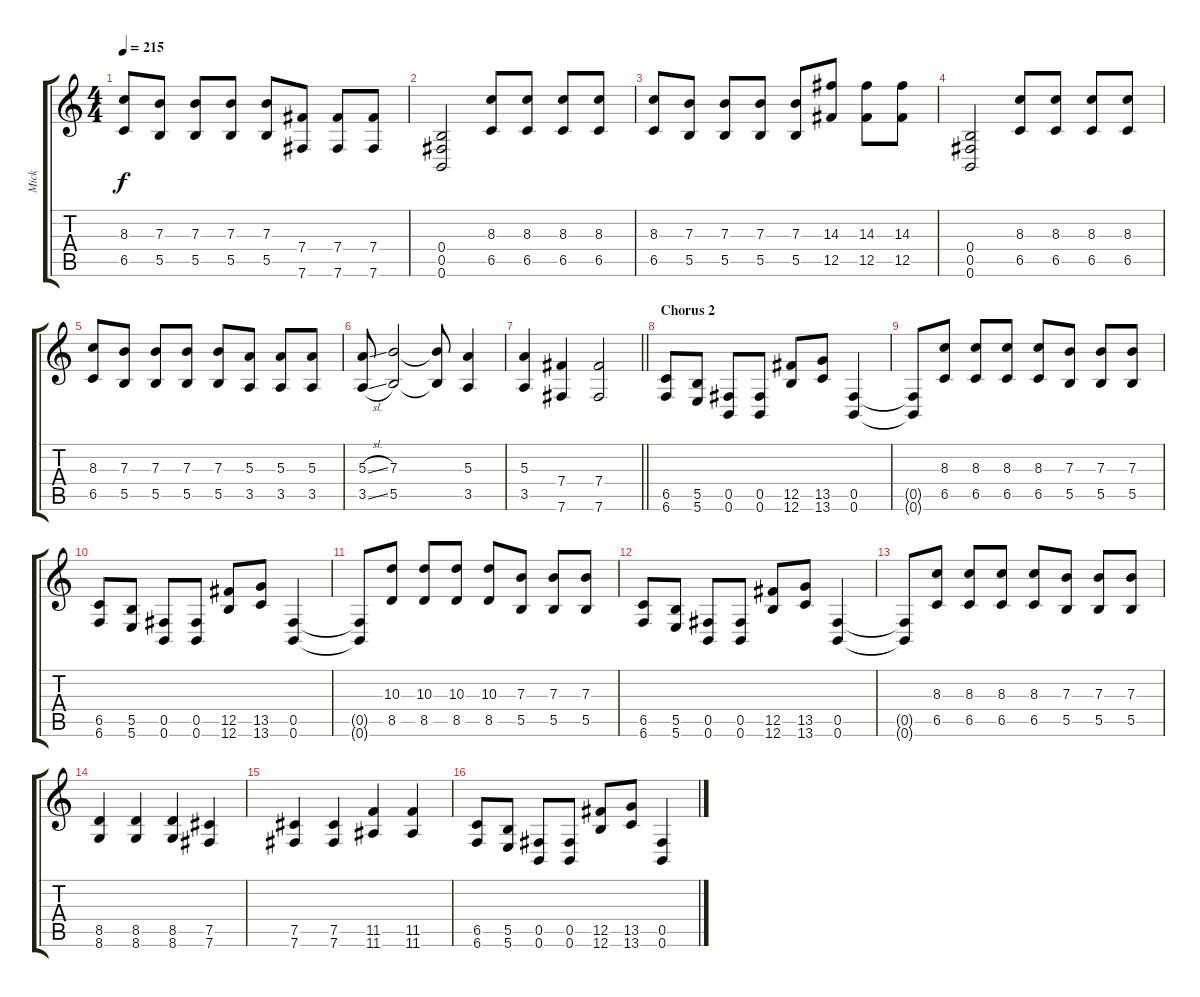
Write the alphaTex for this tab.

\track ("Mick" "Mick") {instrument distortionguitar}
\staff {score tabs}
\tuning (Db4 Ab3 E3 B2 Gb2 B1) {hide}
\ts (4 4)
\tempo 215
\clef g2
\ks c
(8.3 6.5).8{dy f} (7.3 5.5).8 (7.3 5.5).8 (7.3 5.5).8 (7.3 5.5).8 (7.4 7.6).8 (7.4 7.6).8 (7.4 7.6).8 |
(0.4 0.5 0.6).2 (8.3 6.5).8 (8.3 6.5).8 (8.3 6.5).8 (8.3 6.5).8 |
(8.3 6.5).8 (7.3 5.5).8 (7.3 5.5).8 (7.3 5.5).8 (7.3 5.5).8 (14.3 12.5).8 (14.3 12.5).8 (14.3 12.5).8 |
(0.4 0.5 0.6).2 (8.3 6.5).8 (8.3 6.5).8 (8.3 6.5).8 (8.3 6.5).8 |
(8.3 6.5).8 (7.3 5.5).8 (7.3 5.5).8 (7.3 5.5).8 (7.3 5.5).8 (5.3 3.5).8 (5.3 3.5).8 (5.3 3.5).8 |
(5.3{sl} 3.5{sl}).8 (7.3 5.5).2 (7.3{t} 5.5{t}).8 (5.3 3.5).4 |
\barLineRight lightlight
(5.3 3.5).4 (7.4 7.6).4 (7.4 7.6).2 |
\section ("" "Chorus 2")
(6.5 6.6).8 (5.5 5.6).8 (0.5 0.6).8 (0.5 0.6).8 (12.5 12.6).8 (13.5 13.6).8 (0.5 0.6).4 |
(0.5{t} 0.6{t}).8 (8.3 6.5).8 (8.3 6.5).8 (8.3 6.5).8 (8.3 6.5).8 (7.3 5.5).8 (7.3 5.5).8 (7.3 5.5).8 |
(6.5 6.6).8 (5.5 5.6).8 (0.5 0.6).8 (0.5 0.6).8 (12.5 12.6).8 (13.5 13.6).8 (0.5 0.6).4 |
(0.5{t} 0.6{t}).8 (10.3 8.5).8 (10.3 8.5).8 (10.3 8.5).8 (10.3 8.5).8 (7.3 5.5).8 (7.3 5.5).8 (7.3 5.5).8 |
(6.5 6.6).8 (5.5 5.6).8 (0.5 0.6).8 (0.5 0.6).8 (12.5 12.6).8 (13.5 13.6).8 (0.5 0.6).4 |
(0.5{t} 0.6{t}).8 (8.3 6.5).8 (8.3 6.5).8 (8.3 6.5).8 (8.3 6.5).8 (7.3 5.5).8 (7.3 5.5).8 (7.3 5.5).8 |
(8.5 8.6).4 (8.5 8.6).4 (8.5 8.6).4 (7.5 7.6).4 |
(7.5 7.6).4 (7.5 7.6).4 (11.5 11.6).4 (11.5 11.6).4 |
(6.5 6.6).8 (5.5 5.6).8 (0.5 0.6).8 (0.5 0.6).8 (12.5 12.6).8 (13.5 13.6).8 (0.5 0.6).4
